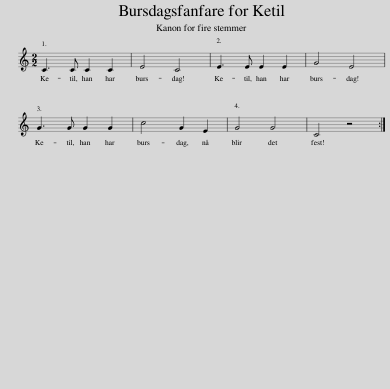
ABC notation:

X:1
L:1/8
M:2/2
I:linebreak $
K:C
V:1 treble
V:1
 C3 C C2 C2 | E4 C4 | E3 E E2 E2 | G4 E4 |$ G3 G G2 G2 | %5
 c4 G2 E2 | G4 G4 | C4 z4 :| %8
